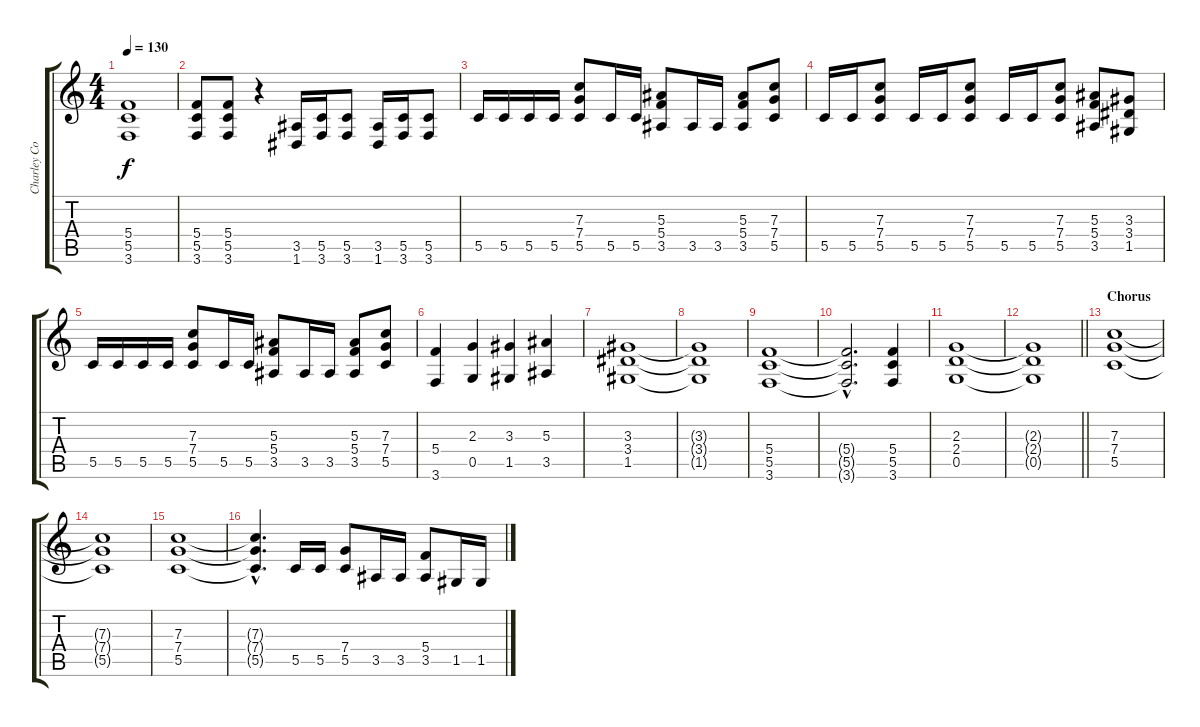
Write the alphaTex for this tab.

\track ("Charley Corbiaux (Guitar 1)" "Charley Co") {instrument distortionguitar}
\staff {score tabs}
\tuning (D4 A3 F3 C3 G2 D2) {hide}
\ts (4 4)
\tempo 130
\clef g2
\ks c
(5.4 5.5 3.6).1{dy f} |
(5.4 5.5 3.6).8 (5.4 5.5 3.6).8 r.4 (3.5 1.6).16 (5.5 3.6).16 (5.5 3.6).8 (3.5 1.6).16 (5.5 3.6).16 (5.5 3.6).8 |
5.5.16 5.5.16 5.5.16 5.5.16 (7.3 7.4 5.5).8 5.5.16 5.5.16 (5.3 5.4 3.5).8 3.5.16 3.5.16 (5.3 5.4 3.5).8 (7.3 7.4 5.5).8 |
5.5.16 5.5.16 (7.3 7.4 5.5).8 5.5.16 5.5.16 (7.3 7.4 5.5).8 5.5.16 5.5.16 (7.3 7.4 5.5).8 (5.3 5.4 3.5).8 (3.3 3.4 1.5).8 |
5.5.16 5.5.16 5.5.16 5.5.16 (7.3 7.4 5.5).8 5.5.16 5.5.16 (5.3 5.4 3.5).8 3.5.16 3.5.16 (5.3 5.4 3.5).8 (7.3 7.4 5.5).8 |
(5.4 3.6).4 (2.3 0.5).4 (3.3 1.5).4 (5.3 3.5).4 |
(3.3 3.4 1.5).1 |
(3.3{t} 3.4{t} 1.5{t}).1 |
(5.4 5.5 3.6).1 |
(5.4{hac t} 5.5{hac t} 3.6{hac t}).2{d} (5.4 5.5 3.6).4 |
(2.3 2.4 0.5).1 |
\barLineRight lightlight
(2.3{t} 2.4{t} 0.5{t}).1 |
\section ("" "Chorus")
(7.3 7.4 5.5).1 |
(7.3{t} 7.4{t} 5.5{t}).1 |
(7.3 7.4 5.5).1 |
(7.3{hac t} 7.4{hac t} 5.5{hac t}).4{d} 5.5.16 5.5.16 (7.4 5.5).8 3.5.16 3.5.16 (5.4 3.5).8 1.5.16 1.5.16
